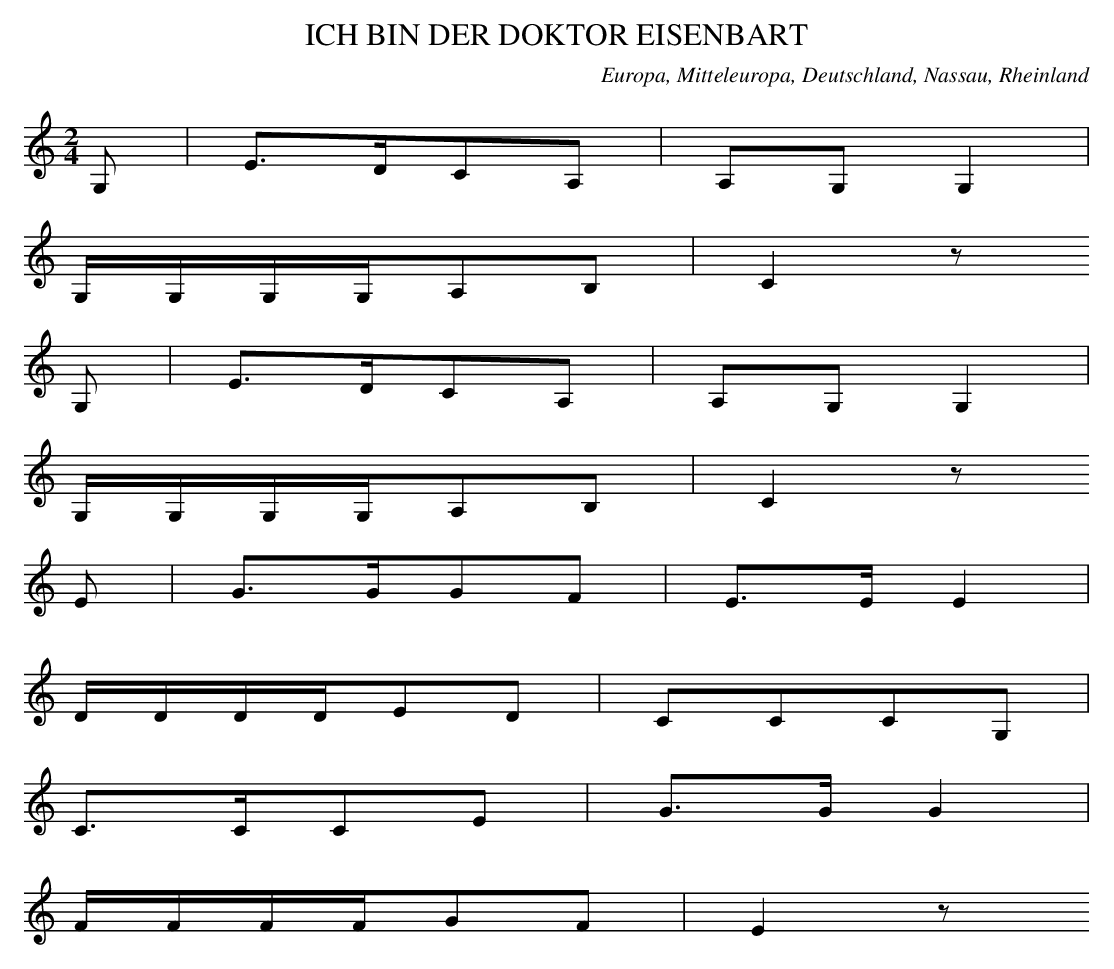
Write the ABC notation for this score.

X:1
T: ICH BIN DER DOKTOR EISENBART
O: Europa, Mitteleuropa, Deutschland, Nassau, Rheinland
M: 2/4
L: 1/16
K: C
G,2 | E3DC2A,2 | A,2G,2G,4 |
G,G,G,G,A,2B,2 | C4z2
G,2 | E3DC2A,2 | A,2G,2G,4 |
G,G,G,G,A,2B,2 | C4z2
E2 | G3GG2F2 | E3EE4 |
DDDDE2D2 | C2C2C2G,2 |
C3CC2E2 | G3GG4 |
FFFFG2F2 | E4z2
